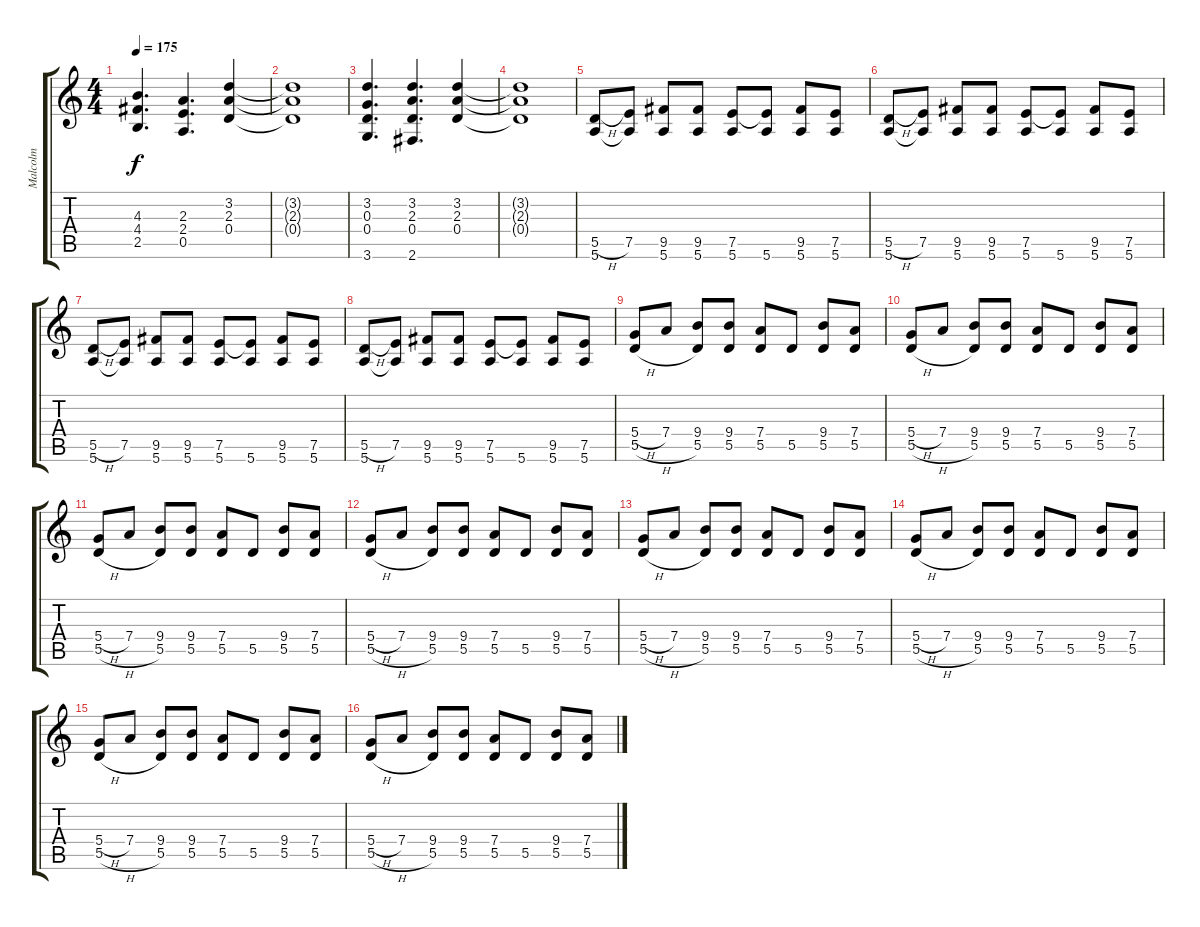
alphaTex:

\track ("Malcolm" "Malcolm") {instrument overdrivenguitar}
\staff {score tabs}
\tuning (E4 B3 G3 D3 A2 E2) {hide}
\ts (4 4)
\tempo 175
\clef g2
\ks c
(4.3 4.4 2.5).4{d dy f} (2.3 2.4 0.5).4{d} (3.2 2.3 0.4).4 |
(3.2{t} 2.3{t} 0.4{t}).1 |
(3.2 0.3 0.4 3.6).4{d} (3.2 2.3 0.4 2.6).4{d} (3.2 2.3 0.4).4 |
(3.2{t} 2.3{t} 0.4{t}).1 |
(5.5{h} 5.6).8 (7.5 5.6{t}).8 (9.5 5.6).8 (9.5 5.6).8 (7.5 5.6).8 (7.5{t} 5.6).8 (9.5 5.6).8 (7.5 5.6).8 |
(5.5{h} 5.6).8 (7.5 5.6{t}).8 (9.5 5.6).8 (9.5 5.6).8 (7.5 5.6).8 (7.5{t} 5.6).8 (9.5 5.6).8 (7.5 5.6).8 |
(5.5{h} 5.6).8 (7.5 5.6{t}).8 (9.5 5.6).8 (9.5 5.6).8 (7.5 5.6).8 (7.5{t} 5.6).8 (9.5 5.6).8 (7.5 5.6).8 |
(5.5{h} 5.6).8 (7.5 5.6{t}).8 (9.5 5.6).8 (9.5 5.6).8 (7.5 5.6).8 (7.5{t} 5.6).8 (9.5 5.6).8 (7.5 5.6).8 |
(5.4{h} 5.5{h}).8 7.4.8 (9.4 5.5).8 (9.4 5.5).8 (7.4 5.5).8 5.5.8 (9.4 5.5).8 (7.4 5.5).8 |
(5.4{h} 5.5{h}).8 7.4.8 (9.4 5.5).8 (9.4 5.5).8 (7.4 5.5).8 5.5.8 (9.4 5.5).8 (7.4 5.5).8 |
(5.4{h} 5.5{h}).8 7.4.8 (9.4 5.5).8 (9.4 5.5).8 (7.4 5.5).8 5.5.8 (9.4 5.5).8 (7.4 5.5).8 |
(5.4{h} 5.5{h}).8 7.4.8 (9.4 5.5).8 (9.4 5.5).8 (7.4 5.5).8 5.5.8 (9.4 5.5).8 (7.4 5.5).8 |
(5.4{h} 5.5{h}).8 7.4.8 (9.4 5.5).8 (9.4 5.5).8 (7.4 5.5).8 5.5.8 (9.4 5.5).8 (7.4 5.5).8 |
(5.4{h} 5.5{h}).8 7.4.8 (9.4 5.5).8 (9.4 5.5).8 (7.4 5.5).8 5.5.8 (9.4 5.5).8 (7.4 5.5).8 |
(5.4{h} 5.5{h}).8 7.4.8 (9.4 5.5).8 (9.4 5.5).8 (7.4 5.5).8 5.5.8 (9.4 5.5).8 (7.4 5.5).8 |
(5.4{h} 5.5{h}).8 7.4.8 (9.4 5.5).8 (9.4 5.5).8 (7.4 5.5).8 5.5.8 (9.4 5.5).8 (7.4 5.5).8
